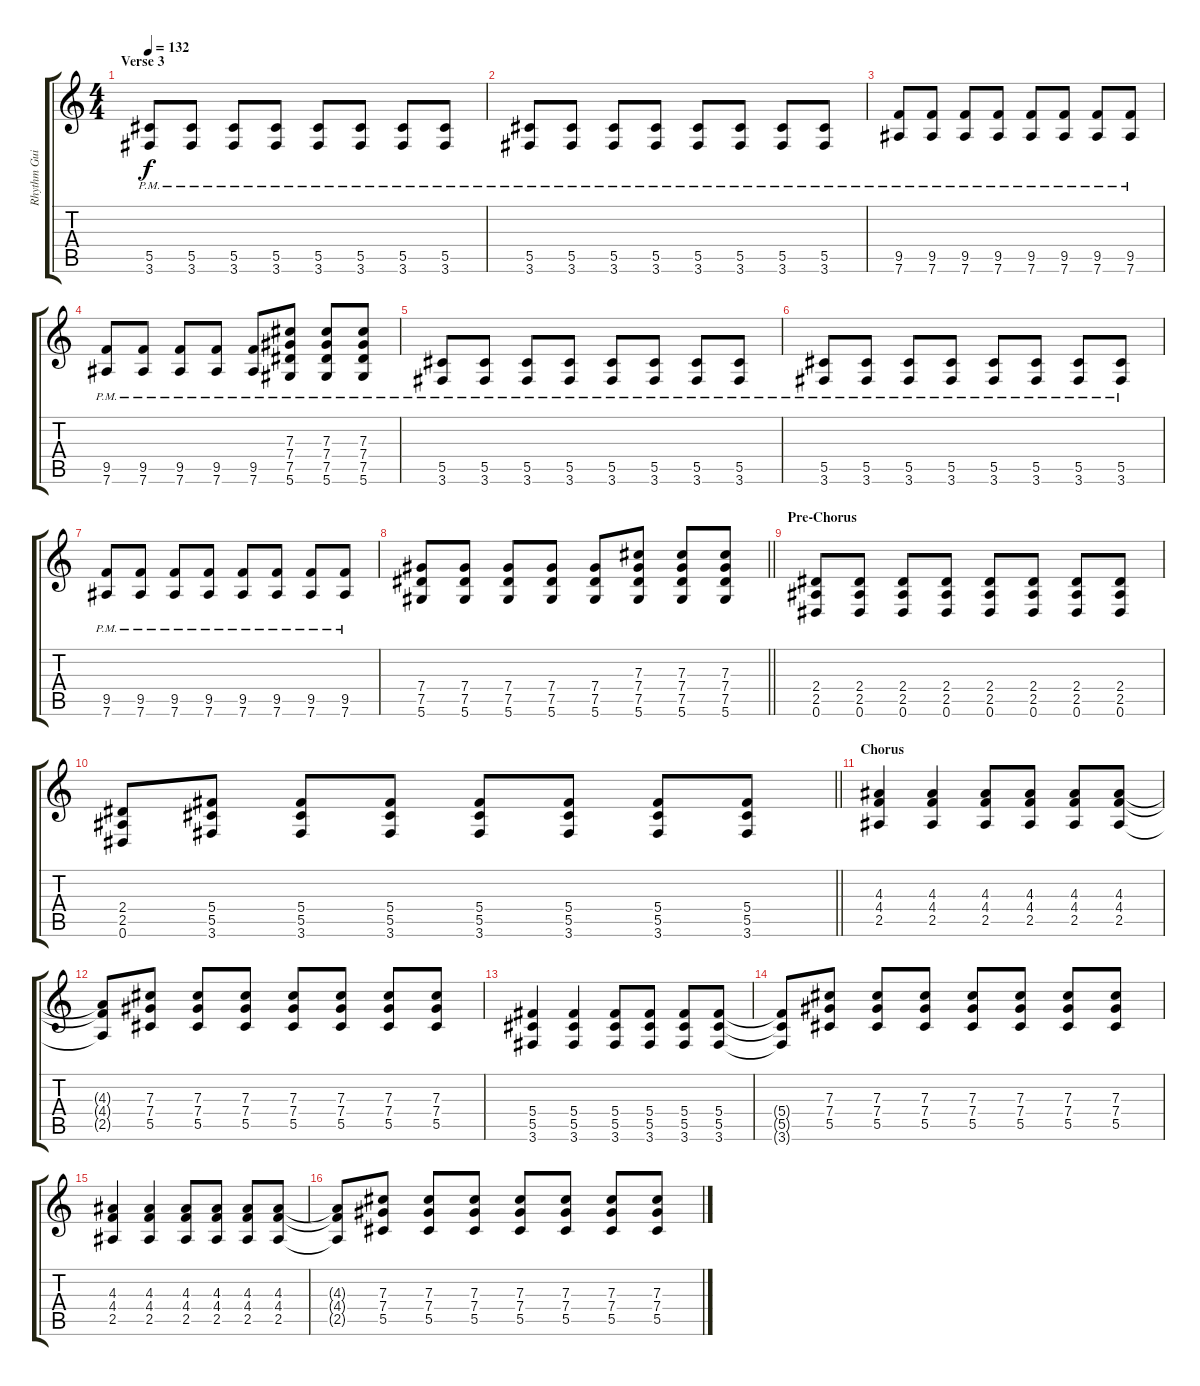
\track ("Rhythm Guitar" "Rhythm Gui") {instrument distortionguitar}
\staff {score tabs}
\tuning (Eb4 Bb3 Gb3 Db3 Ab2 Eb2) {hide}
\ts (4 4)
\section ("" "Verse 3")
\tempo 132
\clef g2
\ks c
(5.5{pm} 3.6{pm}).8{dy f} (5.5{pm} 3.6{pm}).8 (5.5{pm} 3.6{pm}).8 (5.5{pm} 3.6{pm}).8 (5.5{pm} 3.6{pm}).8 (5.5{pm} 3.6{pm}).8 (5.5{pm} 3.6{pm}).8 (5.5{pm} 3.6{pm}).8 |
(5.5{pm} 3.6{pm}).8 (5.5{pm} 3.6{pm}).8 (5.5{pm} 3.6{pm}).8 (5.5{pm} 3.6{pm}).8 (5.5{pm} 3.6{pm}).8 (5.5{pm} 3.6{pm}).8 (5.5{pm} 3.6{pm}).8 (5.5{pm} 3.6{pm}).8 |
(9.5{pm} 7.6{pm}).8 (9.5{pm} 7.6{pm}).8 (9.5{pm} 7.6{pm}).8 (9.5{pm} 7.6{pm}).8 (9.5{pm} 7.6{pm}).8 (9.5{pm} 7.6{pm}).8 (9.5{pm} 7.6{pm}).8 (9.5{pm} 7.6{pm}).8 |
(9.5{pm} 7.6{pm}).8 (9.5{pm} 7.6{pm}).8 (9.5{pm} 7.6{pm}).8 (9.5{pm} 7.6{pm}).8 (9.5{pm} 7.6{pm}).8 (7.3{pm} 7.4{pm} 7.5{pm} 5.6{pm}).8 (7.3{pm} 7.4{pm} 7.5{pm} 5.6{pm}).8 (7.3{pm} 7.4{pm} 7.5{pm} 5.6{pm}).8 |
(5.5{pm} 3.6{pm}).8 (5.5{pm} 3.6{pm}).8 (5.5{pm} 3.6{pm}).8 (5.5{pm} 3.6{pm}).8 (5.5{pm} 3.6{pm}).8 (5.5{pm} 3.6{pm}).8 (5.5{pm} 3.6{pm}).8 (5.5{pm} 3.6{pm}).8 |
(5.5{pm} 3.6{pm}).8 (5.5{pm} 3.6{pm}).8 (5.5{pm} 3.6{pm}).8 (5.5{pm} 3.6{pm}).8 (5.5{pm} 3.6{pm}).8 (5.5{pm} 3.6{pm}).8 (5.5{pm} 3.6{pm}).8 (5.5{pm} 3.6{pm}).8 |
(9.5{pm} 7.6{pm}).8 (9.5{pm} 7.6{pm}).8 (9.5{pm} 7.6{pm}).8 (9.5{pm} 7.6{pm}).8 (9.5{pm} 7.6{pm}).8 (9.5{pm} 7.6{pm}).8 (9.5{pm} 7.6{pm}).8 (9.5{pm} 7.6{pm}).8 |
\barLineRight lightlight
(7.4 7.5 5.6).8{instrument electricguitarclean} (7.4 7.5 5.6).8 (7.4 7.5 5.6).8 (7.4 7.5 5.6).8 (7.4 7.5 5.6).8 (7.3 7.4 7.5 5.6).8 (7.3 7.4 7.5 5.6).8 (7.3 7.4 7.5 5.6).8 |
\section ("" "Pre-Chorus")
(2.4 2.5 0.6).8 (2.4 2.5 0.6).8 (2.4 2.5 0.6).8 (2.4 2.5 0.6).8 (2.4 2.5 0.6).8 (2.4 2.5 0.6).8 (2.4 2.5 0.6).8 (2.4 2.5 0.6).8 |
\barLineRight lightlight
(2.4 2.5 0.6).8 (5.4 5.5 3.6).8 (5.4 5.5 3.6).8 (5.4 5.5 3.6).8 (5.4 5.5 3.6).8 (5.4 5.5 3.6).8 (5.4 5.5 3.6).8 (5.4 5.5 3.6).8 |
\section ("" "Chorus")
(4.3 4.4 2.5).4 (4.3 4.4 2.5).4 (4.3 4.4 2.5).8 (4.3 4.4 2.5).8 (4.3 4.4 2.5).8 (4.3 4.4 2.5).8 |
(4.3{t} 4.4{t} 2.5{t}).8 (7.3 7.4 5.5).8 (7.3 7.4 5.5).8 (7.3 7.4 5.5).8 (7.3 7.4 5.5).8 (7.3 7.4 5.5).8 (7.3 7.4 5.5).8 (7.3 7.4 5.5).8 |
(5.4 5.5 3.6).4 (5.4 5.5 3.6).4 (5.4 5.5 3.6).8 (5.4 5.5 3.6).8 (5.4 5.5 3.6).8 (5.4 5.5 3.6).8 |
(5.4{t} 5.5{t} 3.6{t}).8 (7.3 7.4 5.5).8 (7.3 7.4 5.5).8 (7.3 7.4 5.5).8 (7.3 7.4 5.5).8 (7.3 7.4 5.5).8 (7.3 7.4 5.5).8 (7.3 7.4 5.5).8 |
(4.3 4.4 2.5).4 (4.3 4.4 2.5).4 (4.3 4.4 2.5).8 (4.3 4.4 2.5).8 (4.3 4.4 2.5).8 (4.3 4.4 2.5).8 |
(4.3{t} 4.4{t} 2.5{t}).8 (7.3 7.4 5.5).8 (7.3 7.4 5.5).8 (7.3 7.4 5.5).8 (7.3 7.4 5.5).8 (7.3 7.4 5.5).8 (7.3 7.4 5.5).8 (7.3 7.4 5.5).8
